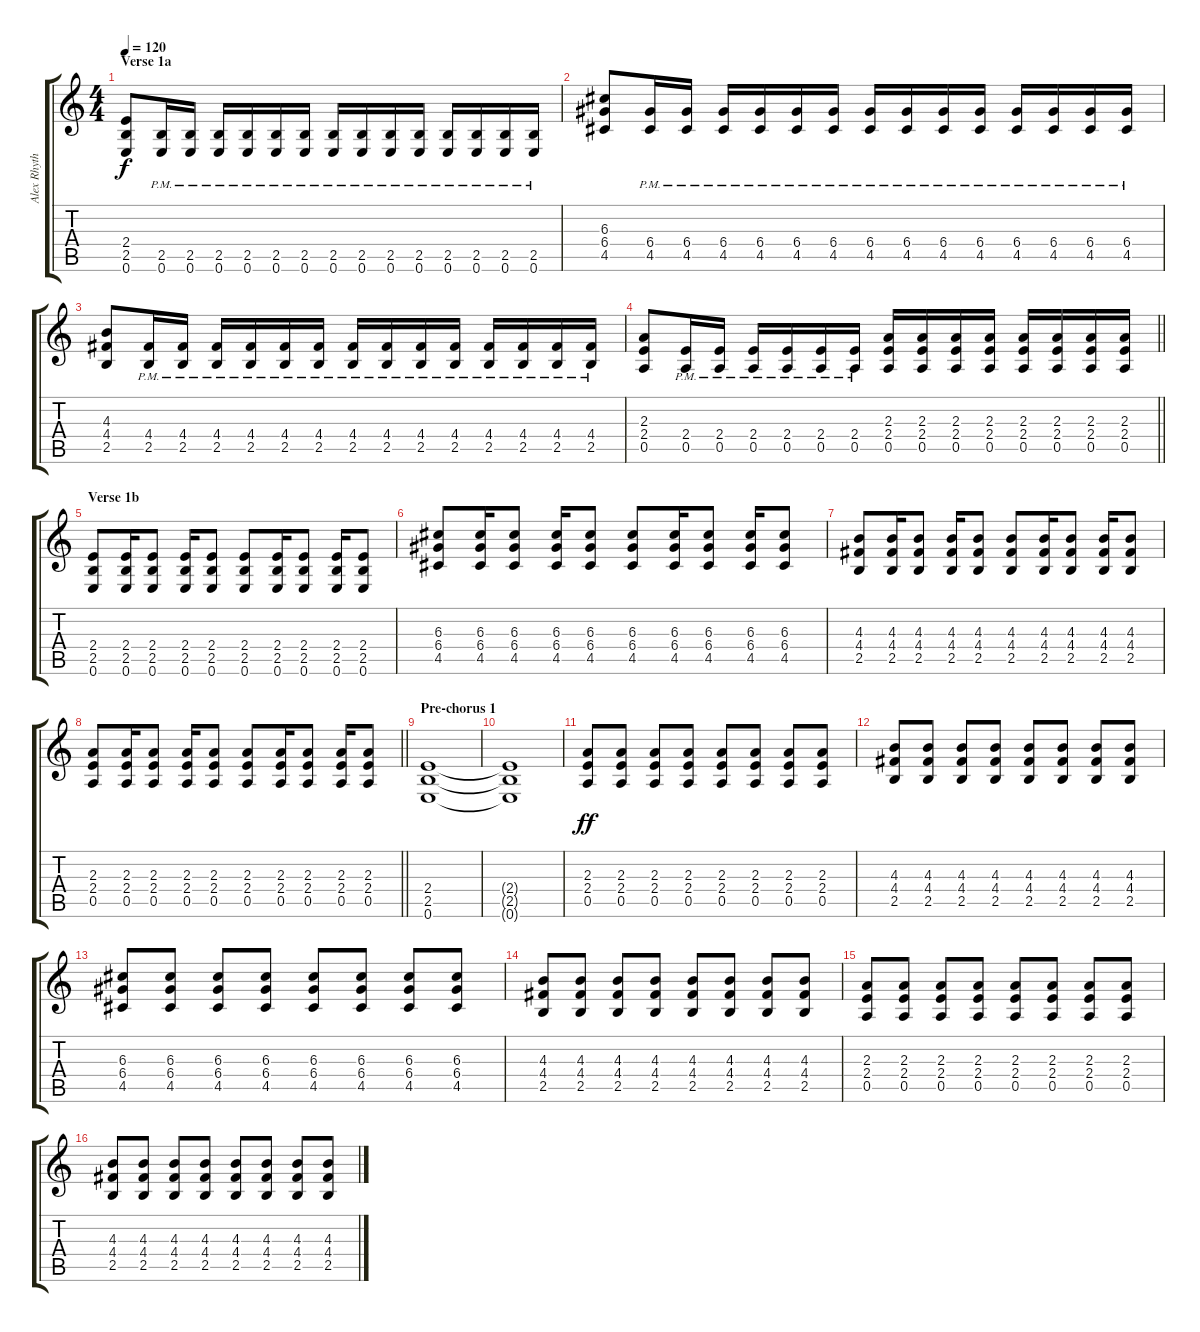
\track ("Alex Rhythm" "Alex Rhyth") {instrument distortionguitar}
\staff {score tabs}
\tuning (E4 B3 G3 D3 A2 E2) {hide}
\ts (4 4)
\section ("" "Verse 1a")
\tempo 120
\clef g2
\ks c
(2.4 2.5 0.6).8{dy f} (2.5{pm} 0.6{pm}).16 (2.5{pm} 0.6{pm}).16 (2.5{pm} 0.6{pm}).16 (2.5{pm} 0.6{pm}).16 (2.5{pm} 0.6{pm}).16 (2.5{pm} 0.6{pm}).16 (2.5{pm} 0.6{pm}).16 (2.5{pm} 0.6{pm}).16 (2.5{pm} 0.6{pm}).16 (2.5{pm} 0.6{pm}).16 (2.5{pm} 0.6{pm}).16 (2.5{pm} 0.6{pm}).16 (2.5{pm} 0.6{pm}).16 (2.5{pm} 0.6{pm}).16 |
(6.3 6.4 4.5).8 (6.4{pm} 4.5{pm}).16 (6.4{pm} 4.5{pm}).16 (6.4{pm} 4.5{pm}).16 (6.4{pm} 4.5{pm}).16 (6.4{pm} 4.5{pm}).16 (6.4{pm} 4.5{pm}).16 (6.4{pm} 4.5{pm}).16 (6.4{pm} 4.5{pm}).16 (6.4{pm} 4.5{pm}).16 (6.4{pm} 4.5{pm}).16 (6.4{pm} 4.5{pm}).16 (6.4{pm} 4.5{pm}).16 (6.4{pm} 4.5{pm}).16 (6.4{pm} 4.5{pm}).16 |
(4.3 4.4 2.5).8 (4.4{pm} 2.5{pm}).16 (4.4{pm} 2.5{pm}).16 (4.4{pm} 2.5{pm}).16 (4.4{pm} 2.5{pm}).16 (4.4{pm} 2.5{pm}).16 (4.4{pm} 2.5{pm}).16 (4.4{pm} 2.5{pm}).16 (4.4{pm} 2.5{pm}).16 (4.4{pm} 2.5{pm}).16 (4.4{pm} 2.5{pm}).16 (4.4{pm} 2.5{pm}).16 (4.4{pm} 2.5{pm}).16 (4.4{pm} 2.5{pm}).16 (4.4{pm} 2.5{pm}).16 |
\barLineRight lightlight
(2.3 2.4 0.5).8 (2.4{pm} 0.5{pm}).16 (2.4{pm} 0.5{pm}).16 (2.4{pm} 0.5{pm}).16 (2.4{pm} 0.5{pm}).16 (2.4{pm} 0.5{pm}).16 (2.4{pm} 0.5{pm}).16 (2.3 2.4 0.5).16 (2.3 2.4 0.5).16 (2.3 2.4 0.5).16 (2.3 2.4 0.5).16 (2.3 2.4 0.5).16 (2.3 2.4 0.5).16 (2.3 2.4 0.5).16 (2.3 2.4 0.5).16 |
\section ("" "Verse 1b")
(2.4 2.5 0.6).8 (2.4 2.5 0.6).16 (2.4 2.5 0.6).8 (2.4 2.5 0.6).16 (2.4 2.5 0.6).8 (2.4 2.5 0.6).8 (2.4 2.5 0.6).16 (2.4 2.5 0.6).8 (2.4 2.5 0.6).16 (2.4 2.5 0.6).8 |
(6.3 6.4 4.5).8 (6.3 6.4 4.5).16 (6.3 6.4 4.5).8 (6.3 6.4 4.5).16 (6.3 6.4 4.5).8 (6.3 6.4 4.5).8 (6.3 6.4 4.5).16 (6.3 6.4 4.5).8 (6.3 6.4 4.5).16 (6.3 6.4 4.5).8 |
(4.3 4.4 2.5).8 (4.3 4.4 2.5).16 (4.3 4.4 2.5).8 (4.3 4.4 2.5).16 (4.3 4.4 2.5).8 (4.3 4.4 2.5).8 (4.3 4.4 2.5).16 (4.3 4.4 2.5).8 (4.3 4.4 2.5).16 (4.3 4.4 2.5).8 |
\barLineRight lightlight
(2.3 2.4 0.5).8 (2.3 2.4 0.5).16 (2.3 2.4 0.5).8 (2.3 2.4 0.5).16 (2.3 2.4 0.5).8 (2.3 2.4 0.5).8 (2.3 2.4 0.5).16 (2.3 2.4 0.5).8 (2.3 2.4 0.5).16 (2.3 2.4 0.5).8 |
\section ("" "Pre-chorus 1")
(2.4 2.5 0.6).1 |
(2.4{t} 2.5{t} 0.6{t}).1 |
(2.3 2.4 0.5).8{dy ff} (2.3 2.4 0.5).8 (2.3 2.4 0.5).8 (2.3 2.4 0.5).8 (2.3 2.4 0.5).8 (2.3 2.4 0.5).8 (2.3 2.4 0.5).8 (2.3 2.4 0.5).8 |
(4.3 4.4 2.5).8 (4.3 4.4 2.5).8 (4.3 4.4 2.5).8 (4.3 4.4 2.5).8 (4.3 4.4 2.5).8 (4.3 4.4 2.5).8 (4.3 4.4 2.5).8 (4.3 4.4 2.5).8 |
(6.3 6.4 4.5).8 (6.3 6.4 4.5).8 (6.3 6.4 4.5).8 (6.3 6.4 4.5).8 (6.3 6.4 4.5).8 (6.3 6.4 4.5).8 (6.3 6.4 4.5).8 (6.3 6.4 4.5).8 |
(4.3 4.4 2.5).8 (4.3 4.4 2.5).8 (4.3 4.4 2.5).8 (4.3 4.4 2.5).8 (4.3 4.4 2.5).8 (4.3 4.4 2.5).8 (4.3 4.4 2.5).8 (4.3 4.4 2.5).8 |
(2.3 2.4 0.5).8 (2.3 2.4 0.5).8 (2.3 2.4 0.5).8 (2.3 2.4 0.5).8 (2.3 2.4 0.5).8 (2.3 2.4 0.5).8 (2.3 2.4 0.5).8 (2.3 2.4 0.5).8 |
(4.3 4.4 2.5).8 (4.3 4.4 2.5).8 (4.3 4.4 2.5).8 (4.3 4.4 2.5).8 (4.3 4.4 2.5).8 (4.3 4.4 2.5).8 (4.3 4.4 2.5).8 (4.3 4.4 2.5).8
